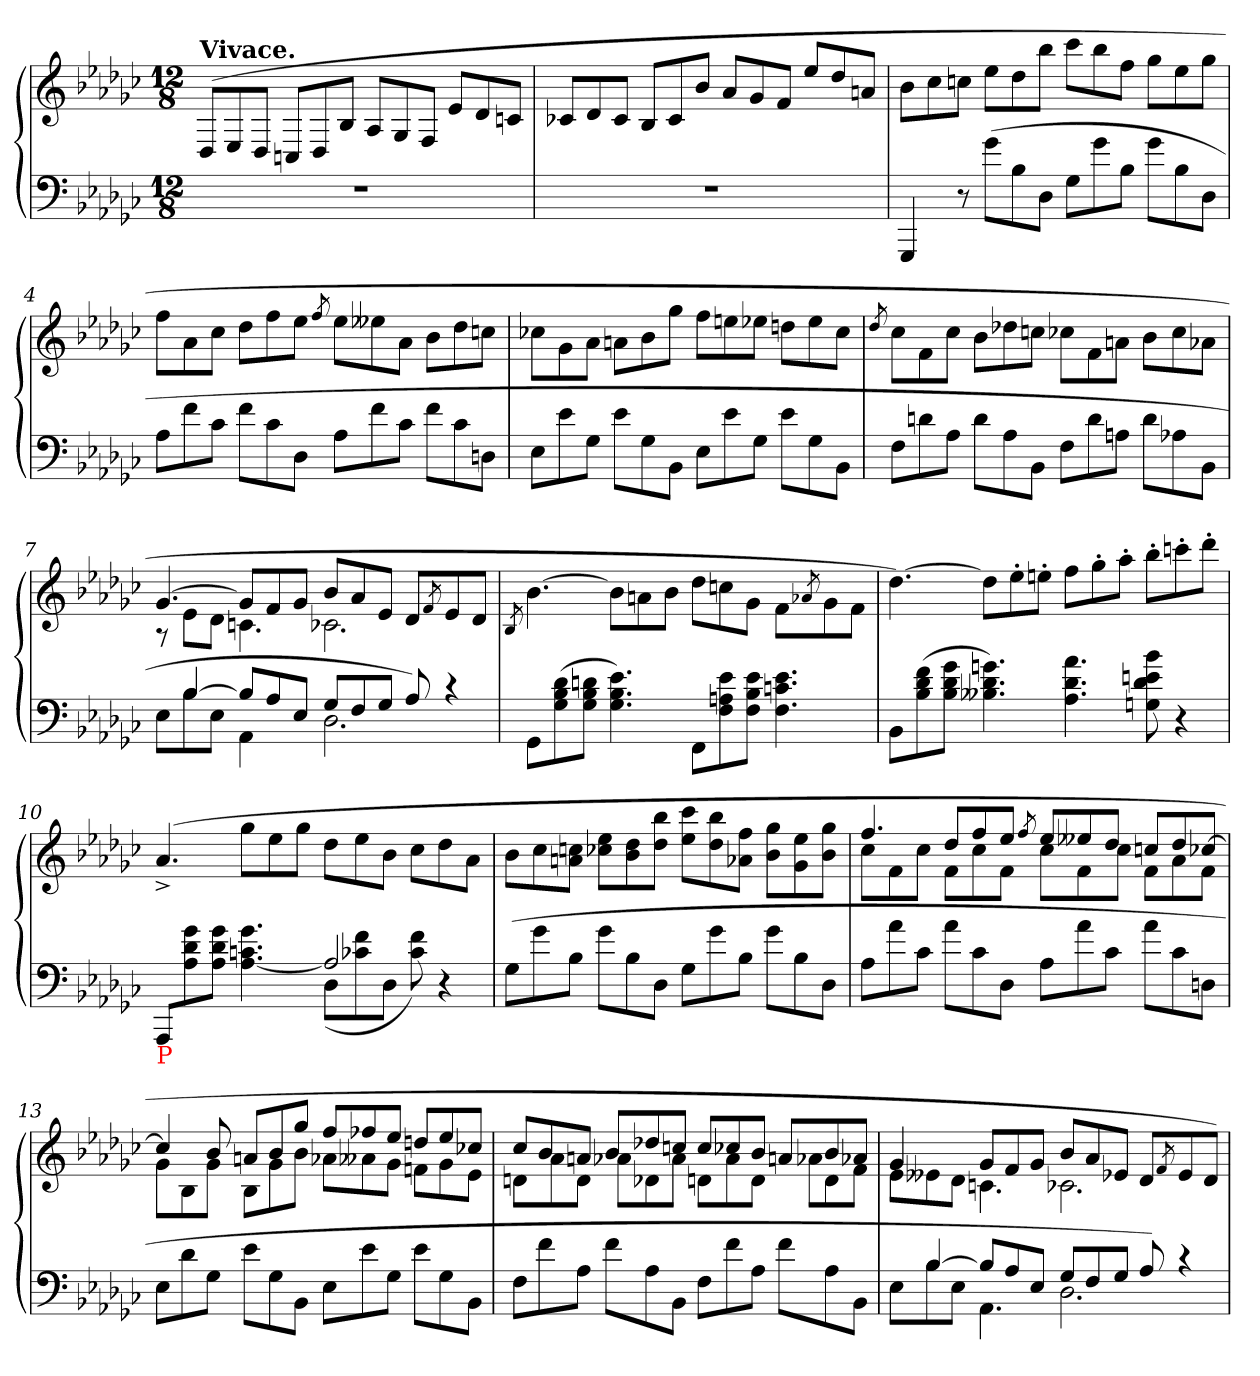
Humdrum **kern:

**kern	**kern
*part1	*part1
*staff2	*staff1
*clefF4	*clefG2
*k[b-e-a-d-g-c-]	*k[b-e-a-d-g-c-]
*e-:	*e-:
*M12/8	*M12/8
=1	=1
!	!LO:TX:a:B:t=Vivace.
1.r	(>8D-/L
.	8E-/
.	8D-/J
.	8Cn/L
.	8D-/
.	8B-/J
.	8A-/L
.	8G-/
.	8F/J
.	8e-L
.	8d-
.	8cnJ
=2	=2
1.rF	8c-XL
.	8d-
.	8c-J
.	8B-L
.	8c-
.	8b-J
.	8a-L
.	8g-
.	8fJ
.	8ee-/L
.	8dd-/
.	8an/J
=3	=3
4GGG-	8b-L
.	8cc-
8r	8ccnJ
(>8g-L	8ee-L
8B-	8dd-
8D-J	8bb-J
8G-L	8ccc-L
8g-	8bb-
8B-J	8ffJ
8g-L	8gg-L
8B-	8ee-
8D-J	8gg-J
=4	=4
8A-L	8ffL
8f	8a-
8c-J	8cc-J
8fL	8dd-L
8c-	8ff
8D-J	8ee-J
.	8qff/
8A-L	8ee-L
8f	8ee--X
8c-J	8a-J
8fL	8b-L
8c-	8dd-
8DnJ	8ccnJ
=5	=5
8E-L	8cc-X\L
8e-	8g-\
8G-J	8a-\J
8e-L	8anL
8G-	8b-
8BB-J	8gg-J
8E-L	8ffL
8e-	8een
8G-J	8ee-XJ
8e-L	8ddnL
8G-	8ee-
8BB-J	8cc-J
=6	=6
.	8qdd-/
8FL	8cc-\L
8dn	8f\
8A-J	8cc-\J
8dL	8b-L
8A-	8dd-X
8BB-J	8ccnJ
8FL	8cc-X\L
8d	8f\
8AJ	8an\J
8dL	8b-L
8A-	8cc-
8BB-J	8a-J
=7	=7
*^	*^
8ryy	8E-L	[4.g-	8rA
[4B-	8B-	.	8e-L
.	8E-J	.	8d-J
8B-L]	4AA-	8g-L]	4.cn
8A-	.	8f	.
8E-J	8ryy	8g-J	.
8G-L	2.D-	8b-L	2.c-X
8F	.	8a-	.
8G-J	.	8e-J	.
8A-)	.	8d-L	.
.	.	8qf/	.
4rc	.	8e-	.
.	.	8d-J	.
*v	*v	*	*
*	*v	*v
=8	=8
.	8qB-/
8GG-L	[4.b-
(8d- 8B- 8G-	.
8dn 8B- 8G-J	.
4.e- 4.B- 4.G-)	8b-\L]
.	8an\
.	8b-\J
8FFL	8dd-L
8e- 8An 8F	8ccn
8e- 8B- 8FJ	8g-J
4.e- 4.cn 4.F	8f\L
.	8qa-/
.	8g-\
.	8f\J
=9	=9
8BB-L	[4.dd-)
(8f 8d- 8B-	.
8g- 8d- 8B-J	.
4.gn 4.d- 4.B--X)	8dd-L]
.	8ee-'>
.	8een'>J
4.a- 4.d- 4.A-	8ffL
.	8gg-'>
.	8aa-'>J
8b- 8en 8d- 8Gn	8bb-'>L
4r	8cccn'>
.	8ddd-'>J
=10	=10
*^	*
!LO:TX:b:color=red:t=P	!	!
8AAA-/L	2.ryy	(>4.a-^>
8g-\ 8d-\ 8A-\	.	.
8g-\ 8d-\ 8A-\J	.	.
4.g- 4.cn [4.A-	.	8gg-L
.	.	8ee-
.	.	8gg-J
2A-]	(>8D-L	8dd-L
.	8f 8c-X	8ee-
.	8D-J	8b-J
.	8f 8c-)	8cc-L
4ryy	4r	8dd-
.	.	8a-J
*v	*v	*
=11	=11
(>8G-L	8b-L
8g-	8cc-
8B-J	8ccn 8anJ
8g-L	8ee- 8cc-XL
8B-	8dd- 8b-
8D-J	8bb- 8dd-J
8G-L	8ccc- 8ee-L
8g-	8bb- 8dd-
8B-J	8ff 8a-J
8g-L	8gg- 8b-L
8B-	8ee- 8g-
8D-J	8gg- 8b-J
=12	=12
*	*^
8A-L	4.ff	8cc-L
8a-	.	8f
8c-J	.	8cc-J
8a-L	8dd-L	8fL
8c-	8ff	8cc-
8D-J	8ee-J	8fJ
.	8qff/	.
8A-L	8ee-L	8cc-L
8a-	8ee--X	8f
8c-J	8dd-J	8cc-J
8a-L	8ccnL	8fL
8c-	8dd-	8a-
8DnJ	[8cc-XJ	8fJ
=13	=13	=13
8E-L	4cc-]	8g-L
8d-	.	8B-
8G-J	8b-	8g-J
8e-L	8anL	8B-L
8G-	8b-	8g-
8BB-J	8gg-J	8b-J
8E-L	8ffL	8a-XL
8e-	8ff-X	8a--X
8G-J	8ee-J	8g-J
8e-L	8ddnL	8fnL
8G-	8ee-	8g-
8BB-J	8cc-XJ	8e-J
=14	=14	=14
8FL	8cc-L	8dnL
8f	8b-	8a-
8A-J	8anJ	8dJ
8fL	8b-L	8a-XL
8A-	8dd-X	8d-X
8BB-J	8ccnJ	8a-J
8FL	8ccL	8dL
8f	8cc-X	8a-
8A-J	8b-J	8dJ
8fL	8anL	8a-XL
8A-	8b-	8d
8BB-J	8a-XJ	8fJ
=15	=15	=15
*^	*	*
8ryy	8E-L	4g-	8e-L
[4B-	8B-	.	8e--X
.	8E-J	8ryy	8d-J
8B-L]	4.AA-	8g-L	4.cn
8A-	.	8f	.
8E-J	.	8g-J	.
8G-L	2.D-	8b-L	2.c-X
8F	.	8a-	.
8G-J	.	8e-XJ	.
8A-)	.	8d-L	.
.	.	8qf/	.
4r	.	8e-	.
.	.	8d-J)	.
*v	*v	*	*
*	*v	*v
=	=
*-	*-
